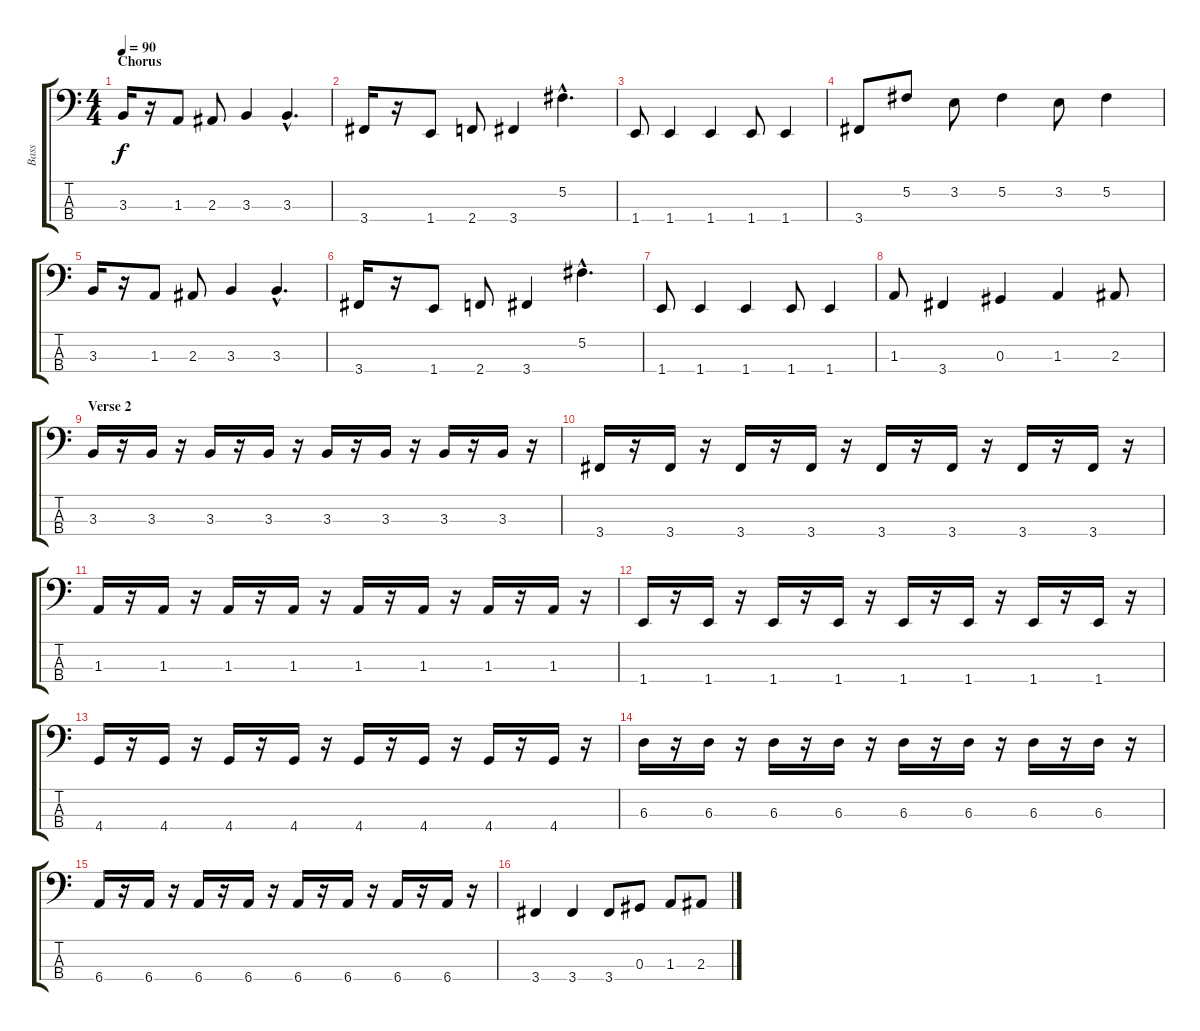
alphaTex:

\track ("Bass" "Bass") {instrument electricbasspick}
\staff {score tabs}
\tuning (Gb2 Db2 Ab1 Eb1) {hide}
\ts (4 4)
\section ("" "Chorus")
\tempo 90
\clef f4
\ks c
3.3.16{dy f} r.16 1.3.8 2.3.8 3.3.4 3.3{hac}.4{d} |
3.4.16 r.16 1.4.8 2.4.8 3.4.4 5.2{hac}.4{d} |
1.4.8 1.4.4 1.4.4 1.4.8 1.4.4 |
3.4.8 5.2.8 3.2.8 5.2.4 3.2.8 5.2.4 |
3.3.16 r.16 1.3.8 2.3.8 3.3.4 3.3{hac}.4{d} |
3.4.16 r.16 1.4.8 2.4.8 3.4.4 5.2{hac}.4{d} |
1.4.8 1.4.4 1.4.4 1.4.8 1.4.4 |
1.3.8 3.4.4 0.3.4 1.3.4 2.3.8 |
\section ("" "Verse 2")
3.3.16 r.16 3.3.16 r.16 3.3.16 r.16 3.3.16 r.16 3.3.16 r.16 3.3.16 r.16 3.3.16 r.16 3.3.16 r.16 |
3.4.16 r.16 3.4.16 r.16 3.4.16 r.16 3.4.16 r.16 3.4.16 r.16 3.4.16 r.16 3.4.16 r.16 3.4.16 r.16 |
1.3.16 r.16 1.3.16 r.16 1.3.16 r.16 1.3.16 r.16 1.3.16 r.16 1.3.16 r.16 1.3.16 r.16 1.3.16 r.16 |
1.4.16 r.16 1.4.16 r.16 1.4.16 r.16 1.4.16 r.16 1.4.16 r.16 1.4.16 r.16 1.4.16 r.16 1.4.16 r.16 |
4.4.16 r.16 4.4.16 r.16 4.4.16 r.16 4.4.16 r.16 4.4.16 r.16 4.4.16 r.16 4.4.16 r.16 4.4.16 r.16 |
6.3.16 r.16 6.3.16 r.16 6.3.16 r.16 6.3.16 r.16 6.3.16 r.16 6.3.16 r.16 6.3.16 r.16 6.3.16 r.16 |
6.4.16 r.16 6.4.16 r.16 6.4.16 r.16 6.4.16 r.16 6.4.16 r.16 6.4.16 r.16 6.4.16 r.16 6.4.16 r.16 |
3.4.4 3.4.4 3.4.8 0.3.8 1.3.8 2.3.8
